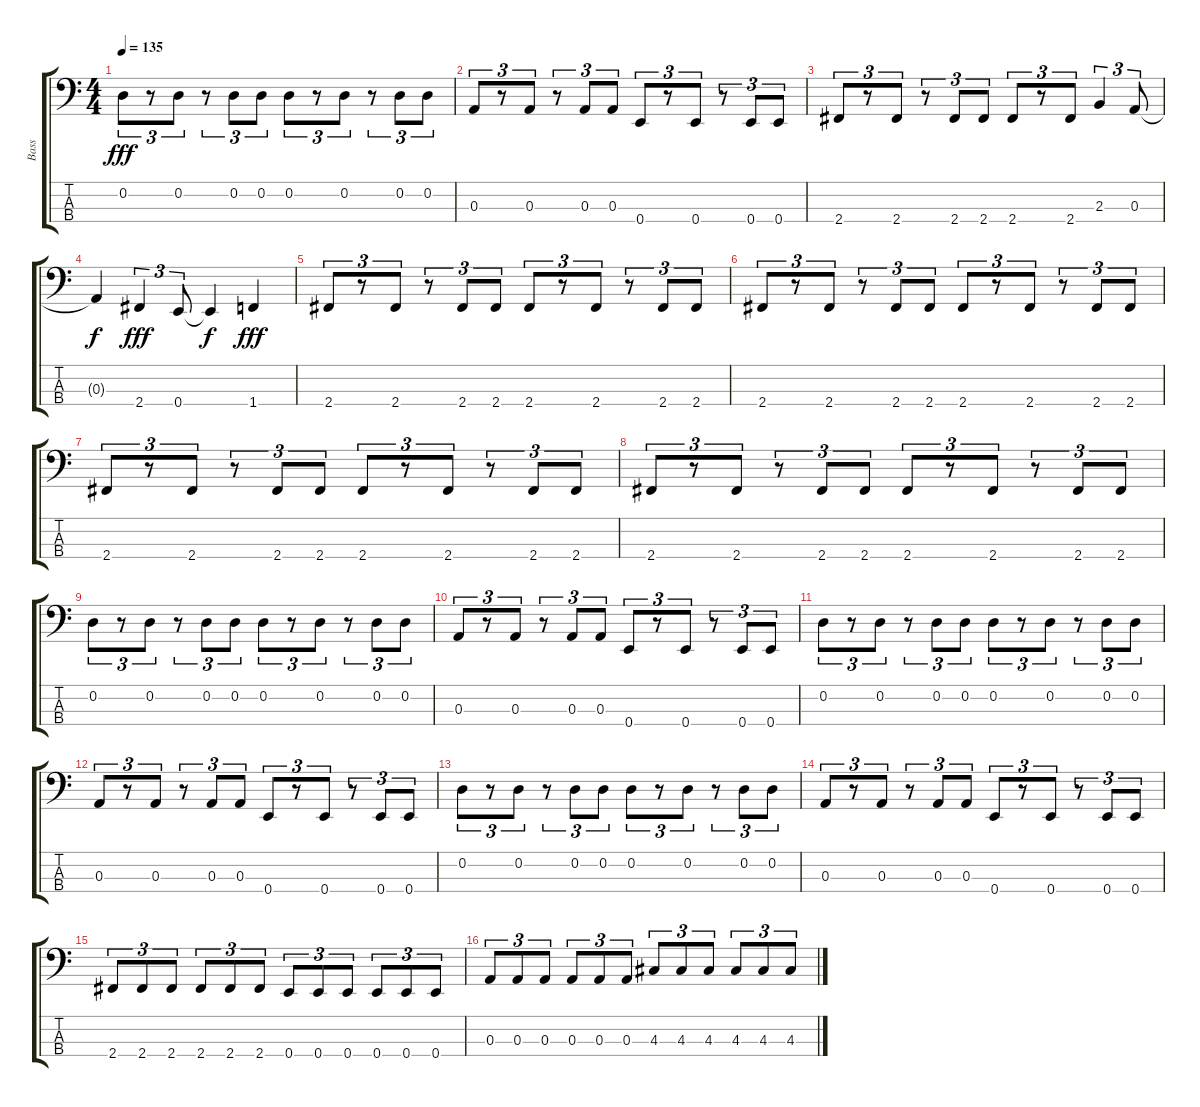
\track ("Bass" "Bass") {instrument electricbassfinger}
\staff {score tabs}
\tuning (G2 D2 A1 E1) {hide}
\ts (4 4)
\tempo 135
\clef f4
\ks c
0.2.8{tu (3 2) dy fff} r.8{tu (3 2)} 0.2.8{tu (3 2)} r.8{tu (3 2)} 0.2.8{tu (3 2)} 0.2.8{tu (3 2)} 0.2.8{tu (3 2)} r.8{tu (3 2)} 0.2.8{tu (3 2)} r.8{tu (3 2)} 0.2.8{tu (3 2)} 0.2.8{tu (3 2)} |
0.3.8{tu (3 2)} r.8{tu (3 2)} 0.3.8{tu (3 2)} r.8{tu (3 2)} 0.3.8{tu (3 2)} 0.3.8{tu (3 2)} 0.4.8{tu (3 2)} r.8{tu (3 2)} 0.4.8{tu (3 2)} r.8{tu (3 2)} 0.4.8{tu (3 2)} 0.4.8{tu (3 2)} |
2.4.8{tu (3 2)} r.8{tu (3 2)} 2.4.8{tu (3 2)} r.8{tu (3 2)} 2.4.8{tu (3 2)} 2.4.8{tu (3 2)} 2.4.8{tu (3 2)} r.8{tu (3 2)} 2.4.8{tu (3 2)} 2.3.4{tu (3 2)} 0.3.8{tu (3 2)} |
0.3{t}.4{dy f} 2.4.4{tu (3 2) dy fff} 0.4.8{tu (3 2)} 0.4{t}.4{dy f} 1.4.4{dy fff} |
2.4.8{tu (3 2)} r.8{tu (3 2)} 2.4.8{tu (3 2)} r.8{tu (3 2)} 2.4.8{tu (3 2)} 2.4.8{tu (3 2)} 2.4.8{tu (3 2)} r.8{tu (3 2)} 2.4.8{tu (3 2)} r.8{tu (3 2)} 2.4.8{tu (3 2)} 2.4.8{tu (3 2)} |
2.4.8{tu (3 2)} r.8{tu (3 2)} 2.4.8{tu (3 2)} r.8{tu (3 2)} 2.4.8{tu (3 2)} 2.4.8{tu (3 2)} 2.4.8{tu (3 2)} r.8{tu (3 2)} 2.4.8{tu (3 2)} r.8{tu (3 2)} 2.4.8{tu (3 2)} 2.4.8{tu (3 2)} |
2.4.8{tu (3 2)} r.8{tu (3 2)} 2.4.8{tu (3 2)} r.8{tu (3 2)} 2.4.8{tu (3 2)} 2.4.8{tu (3 2)} 2.4.8{tu (3 2)} r.8{tu (3 2)} 2.4.8{tu (3 2)} r.8{tu (3 2)} 2.4.8{tu (3 2)} 2.4.8{tu (3 2)} |
2.4.8{tu (3 2)} r.8{tu (3 2)} 2.4.8{tu (3 2)} r.8{tu (3 2)} 2.4.8{tu (3 2)} 2.4.8{tu (3 2)} 2.4.8{tu (3 2)} r.8{tu (3 2)} 2.4.8{tu (3 2)} r.8{tu (3 2)} 2.4.8{tu (3 2)} 2.4.8{tu (3 2)} |
0.2.8{tu (3 2)} r.8{tu (3 2)} 0.2.8{tu (3 2)} r.8{tu (3 2)} 0.2.8{tu (3 2)} 0.2.8{tu (3 2)} 0.2.8{tu (3 2)} r.8{tu (3 2)} 0.2.8{tu (3 2)} r.8{tu (3 2)} 0.2.8{tu (3 2)} 0.2.8{tu (3 2)} |
0.3.8{tu (3 2)} r.8{tu (3 2)} 0.3.8{tu (3 2)} r.8{tu (3 2)} 0.3.8{tu (3 2)} 0.3.8{tu (3 2)} 0.4.8{tu (3 2)} r.8{tu (3 2)} 0.4.8{tu (3 2)} r.8{tu (3 2)} 0.4.8{tu (3 2)} 0.4.8{tu (3 2)} |
0.2.8{tu (3 2)} r.8{tu (3 2)} 0.2.8{tu (3 2)} r.8{tu (3 2)} 0.2.8{tu (3 2)} 0.2.8{tu (3 2)} 0.2.8{tu (3 2)} r.8{tu (3 2)} 0.2.8{tu (3 2)} r.8{tu (3 2)} 0.2.8{tu (3 2)} 0.2.8{tu (3 2)} |
0.3.8{tu (3 2)} r.8{tu (3 2)} 0.3.8{tu (3 2)} r.8{tu (3 2)} 0.3.8{tu (3 2)} 0.3.8{tu (3 2)} 0.4.8{tu (3 2)} r.8{tu (3 2)} 0.4.8{tu (3 2)} r.8{tu (3 2)} 0.4.8{tu (3 2)} 0.4.8{tu (3 2)} |
0.2.8{tu (3 2)} r.8{tu (3 2)} 0.2.8{tu (3 2)} r.8{tu (3 2)} 0.2.8{tu (3 2)} 0.2.8{tu (3 2)} 0.2.8{tu (3 2)} r.8{tu (3 2)} 0.2.8{tu (3 2)} r.8{tu (3 2)} 0.2.8{tu (3 2)} 0.2.8{tu (3 2)} |
0.3.8{tu (3 2)} r.8{tu (3 2)} 0.3.8{tu (3 2)} r.8{tu (3 2)} 0.3.8{tu (3 2)} 0.3.8{tu (3 2)} 0.4.8{tu (3 2)} r.8{tu (3 2)} 0.4.8{tu (3 2)} r.8{tu (3 2)} 0.4.8{tu (3 2)} 0.4.8{tu (3 2)} |
2.4.8{tu (3 2)} 2.4.8{tu (3 2)} 2.4.8{tu (3 2)} 2.4.8{tu (3 2)} 2.4.8{tu (3 2)} 2.4.8{tu (3 2)} 0.4.8{tu (3 2)} 0.4.8{tu (3 2)} 0.4.8{tu (3 2)} 0.4.8{tu (3 2)} 0.4.8{tu (3 2)} 0.4.8{tu (3 2)} |
0.3.8{tu (3 2)} 0.3.8{tu (3 2)} 0.3.8{tu (3 2)} 0.3.8{tu (3 2)} 0.3.8{tu (3 2)} 0.3.8{tu (3 2)} 4.3.8{tu (3 2)} 4.3.8{tu (3 2)} 4.3.8{tu (3 2)} 4.3.8{tu (3 2)} 4.3.8{tu (3 2)} 4.3.8{tu (3 2)}
